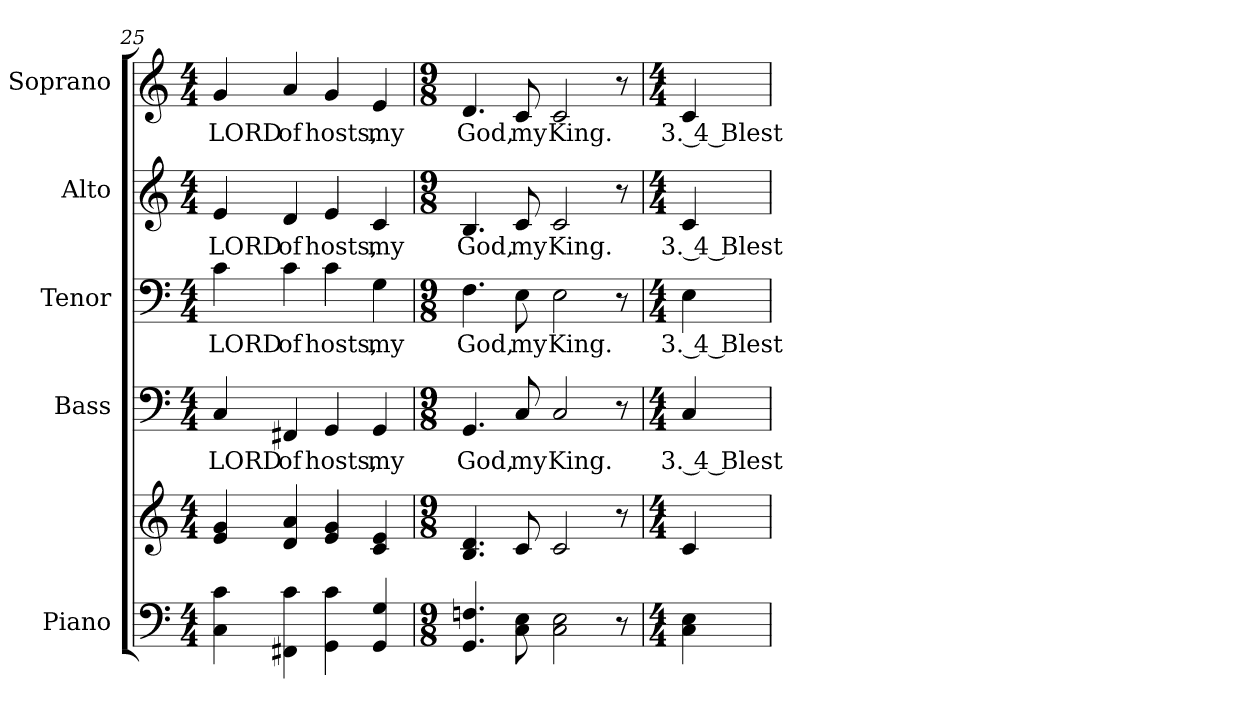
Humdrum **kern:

**kern	**kern	**kern	**text	**kern	**text	**kern	**text	**kern	**text
*part5	*part5	*part4	*part4	*part3	*part3	*part2	*part2	*part1	*part1
*staff6	*staff5	*staff4	*staff4	*staff3	*staff3	*staff2	*staff2	*staff1	*staff1
*I"Piano	*	*I"Bass	*	*I"Tenor	*	*I"Alto	*	*I"Soprano	*
*I'Pno.	*	*I'B.	*	*I'T.	*	*I'A.	*	*I'S.	*
*clefF4	*clefG2	*clefF4	*	*clefF4	*	*clefG2	*	*clefG2	*
*k[]	*k[]	*k[]	*	*k[]	*	*k[]	*	*k[]	*
*C:	*C:	*C:	*	*C:	*	*C:	*	*C:	*
*M4/4	*M4/4	*M4/4	*	*M4/4	*	*M4/4	*	*M4/4	*
=25	=25	=25	=25	=25	=25	=25	=25	=25	=25
!	!	!	!LO:LY:b:color=#000000	!	!	!	!	!	!
!	!	!	!	!	!LO:LY:b:color=#000000	!	!	!	!
!	!	!	!	!	!	!	!LO:LY:b:color=#000000	!	!
!	!	!	!	!	!	!	!	!	!LO:LY:b:color=#000000
4Ci\ 4ci	4ei/ 4gi	4Ci/	LORD	4ci\	LORD	4ei/	LORD	4gi/	LORD
!	!	!	!LO:LY:b:color=#000000	!	!	!	!	!	!
!	!	!	!	!	!LO:LY:b:color=#000000	!	!	!	!
!	!	!	!	!	!	!	!LO:LY:b:color=#000000	!	!
!	!	!	!	!	!	!	!	!	!LO:LY:b:color=#000000
4FF#Xi\ 4ci	4di/ 4ai	4FF#Xi/	of	4ci\	of	4di/	of	4ai/	of
!	!	!	!LO:LY:b:color=#000000	!	!	!	!	!	!
!	!	!	!	!	!LO:LY:b:color=#000000	!	!	!	!
!	!	!	!	!	!	!	!LO:LY:b:color=#000000	!	!
!	!	!	!	!	!	!	!	!	!LO:LY:b:color=#000000
4GGi\ 4ci	4ei/ 4gi	4GGi/	hosts,	4ci\	hosts,	4ei/	hosts,	4gi/	hosts,
!	!	!	!LO:LY:b:color=#000000	!	!	!	!	!	!
!	!	!	!	!	!LO:LY:b:color=#000000	!	!	!	!
!	!	!	!	!	!	!	!LO:LY:b:color=#000000	!	!
!	!	!	!	!	!	!	!	!	!LO:LY:b:color=#000000
4GGi/ 4Gi	4ci/ 4ei	4GGi/	my	4Gi\	my	4ci/	my	4ei/	my
=26	=26	=26	=26	=26	=26	=26	=26	=26	=26
*M9/8	*M9/8	*M9/8	*	*M9/8	*	*M9/8	*	*M9/8	*
!	!	!	!LO:LY:b:color=#000000	!	!	!	!	!	!
!	!	!	!	!	!LO:LY:b:color=#000000	!	!	!	!
!	!	!	!	!	!	!	!LO:LY:b:color=#000000	!	!
!	!	!	!	!	!	!	!	!	!LO:LY:b:color=#000000
4.GGi/ 4.Fni	4.Bi/ 4.di	4.GGi/	God,	4.Fi\	God,	4.Bi/	God,	4.di/	God,
!	!	!	!LO:LY:b:color=#000000	!	!	!	!	!	!
!	!	!	!	!	!LO:LY:b:color=#000000	!	!	!	!
!	!	!	!	!	!	!	!LO:LY:b:color=#000000	!	!
!	!	!	!	!	!	!	!	!	!LO:LY:b:color=#000000
8Ci\ 8Ei	8ci/	8Ci/	my	8Ei\	my	8ci/	my	8ci/	my
!	!	!	!LO:LY:b:color=#000000	!	!	!	!	!	!
!	!	!	!	!	!LO:LY:b:color=#000000	!	!	!	!
!	!	!	!	!	!	!	!LO:LY:b:color=#000000	!	!
!	!	!	!	!	!	!	!	!	!LO:LY:b:color=#000000
2Ci\ 2Ei	2ci/	2Ci/	King.	2Ei\	King.	2ci/	King.	2ci/	King.
8r	8r	8r	.	8r	.	8r	.	8r	.
!!LO:PB:g=z
=27	=27	=27	=27	=27	=27	=27	=27	=27	=27
*M4/4	*M4/4	*M4/4	*	*M4/4	*	*M4/4	*	*M4/4	*
!	!	!	!LO:LY:b:color=#000000	!	!	!	!	!	!
!	!	!	!	!	!LO:LY:b:color=#000000	!	!	!	!
!	!	!	!	!	!	!	!LO:LY:b:color=#000000	!	!
!	!	!	!	!	!	!	!	!	!LO:LY:b:color=#000000
4Ci\ 4Ei	4ci/	4Ci/	3. 4 Blest	4Ei\	3. 4 Blest	4ci/	3. 4 Blest	4ci/	3. 4 Blest
=	=	=	=	=	=	=	=	=	=
*-	*-	*-	*-	*-	*-	*-	*-	*-	*-
